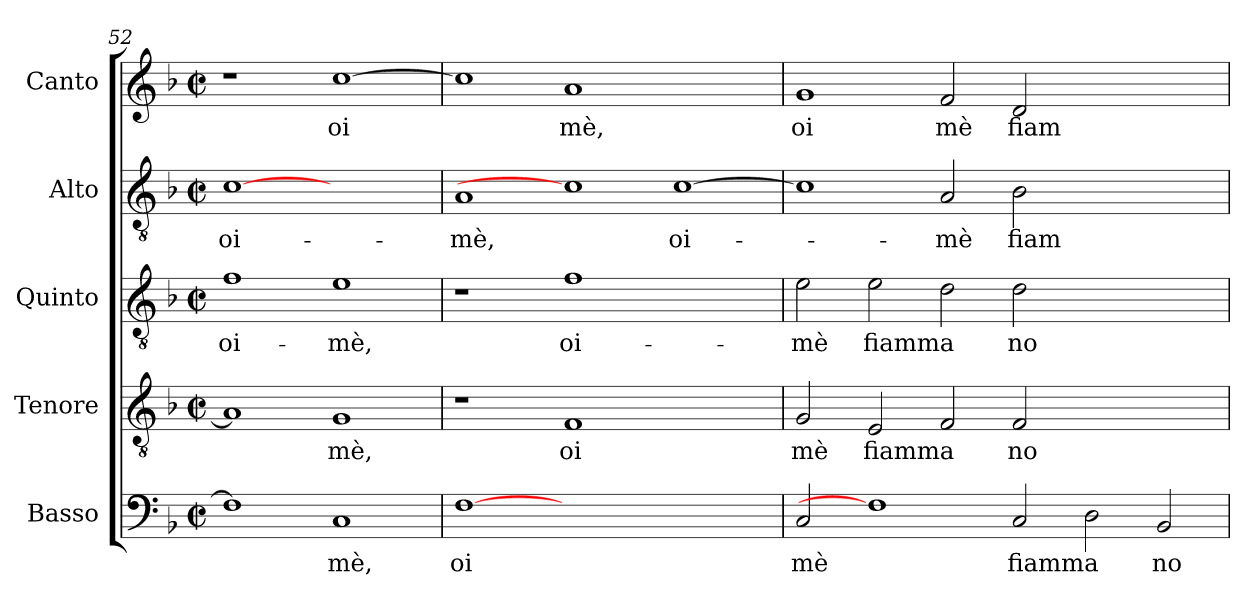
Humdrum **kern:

**kern	**text	**kern	**text	**kern	**text	**kern	**text	**kern	**text
*part5	*part5	*part4	*part4	*part3	*part3	*part2	*part2	*part1	*part1
*staff5	*staff5	*staff4	*staff4	*staff3	*staff3	*staff2	*staff2	*staff1	*staff1
*I"Basso	*	*I"Tenore	*	*I"Quinto	*	*I"Alto	*	*I"Canto	*
*clefF4	*	*clefGv2	*	*clefGv2	*	*clefGv2	*	*clefG2	*
*k[b-]	*	*k[b-]	*	*k[b-]	*	*k[b-]	*	*k[b-]	*
*F:	*	*F:	*	*F:	*	*F:	*	*F:	*
*M2/2	*	*M2/2	*	*M2/2	*	*M2/2	*	*M2/2	*
*met(c|)	*	*met(c|)	*	*met(c|)	*	*met(c|)	*	*met(c|)	*
=52	=52	=52	=52	=52	=52	=52	=52	=52	=52
!	!	!	!	!	!LO:LY:b:cj	!	!LO:LY:b:cj	!	!
1F]	.	1A]	.	1f	oi-	[1c	oi-	1r	.
!	!LO:LY:b:cj	!	!LO:LY:b:cj	!	!LO:LY:b:cj	!	!	!	!LO:LY:b:cj
1C	mè,	1G	mè,	1e	-mè,	1ryy	.	[>1cc	oi
=53	=53	=53	=53	=53	=53	=53	=53	=53	=53
!	!LO:LY:b:cj	!	!	!	!	!	!LO:LY:b:cj	!	!
[1F	oi	1r	.	1r	.	1A	-mè,	1cc]	.
!	!	!	!LO:LY:b:cj	!	!LO:LY:b:cj	!	!	!	!LO:LY:b:cj
0ryy	.	1F	oi	1f	oi-	1c]	.	1a	mè,
!	!	!	!	!	!	!	!LO:LY:b:cj	!	!
.	.	1ryy	.	1ryy	.	[>1c	oi-	1ryy	.
=54	=54	=54	=54	=54	=54	=54	=54	=54	=54
!	!LO:LY:b:cj	!	!LO:LY:b:cj	!	!LO:LY:b:cj	!	!	!	!LO:LY:b:cj
2C/	mè	2G/	mè	2e\	-mè	1c]	.	1g	oi
!	!	!	!LO:LY:b:cj	!	!LO:LY:b:cj	!	!	!	!
1F]	.	2E/	fiamma	2e\	fiamma	.	.	.	.
!	!	!	!	!	!	!	!LO:LY:b:cj	!	!LO:LY:b:cj
.	.	2F/	.	2d\	.	2A/	-mè	2f/	mè
!	!LO:LY:b:cj	!	!LO:LY:b:cj	!	!LO:LY:b:cj	!	!LO:LY:b:cj	!	!LO:LY:b:cj
2C/	fiamma	2F/	no	2d\	no-	2B-\	fiam-	2d/	fiam
2D\	.	1ryy	.	1ryy	.	1ryy	.	1ryy	.
!	!LO:LY:b:cj	!	!	!	!	!	!	!	!
2BB-/	no	.	.	.	.	.	.	.	.
=	=	=	=	=	=	=	=	=	=
*-	*-	*-	*-	*-	*-	*-	*-	*-	*-
